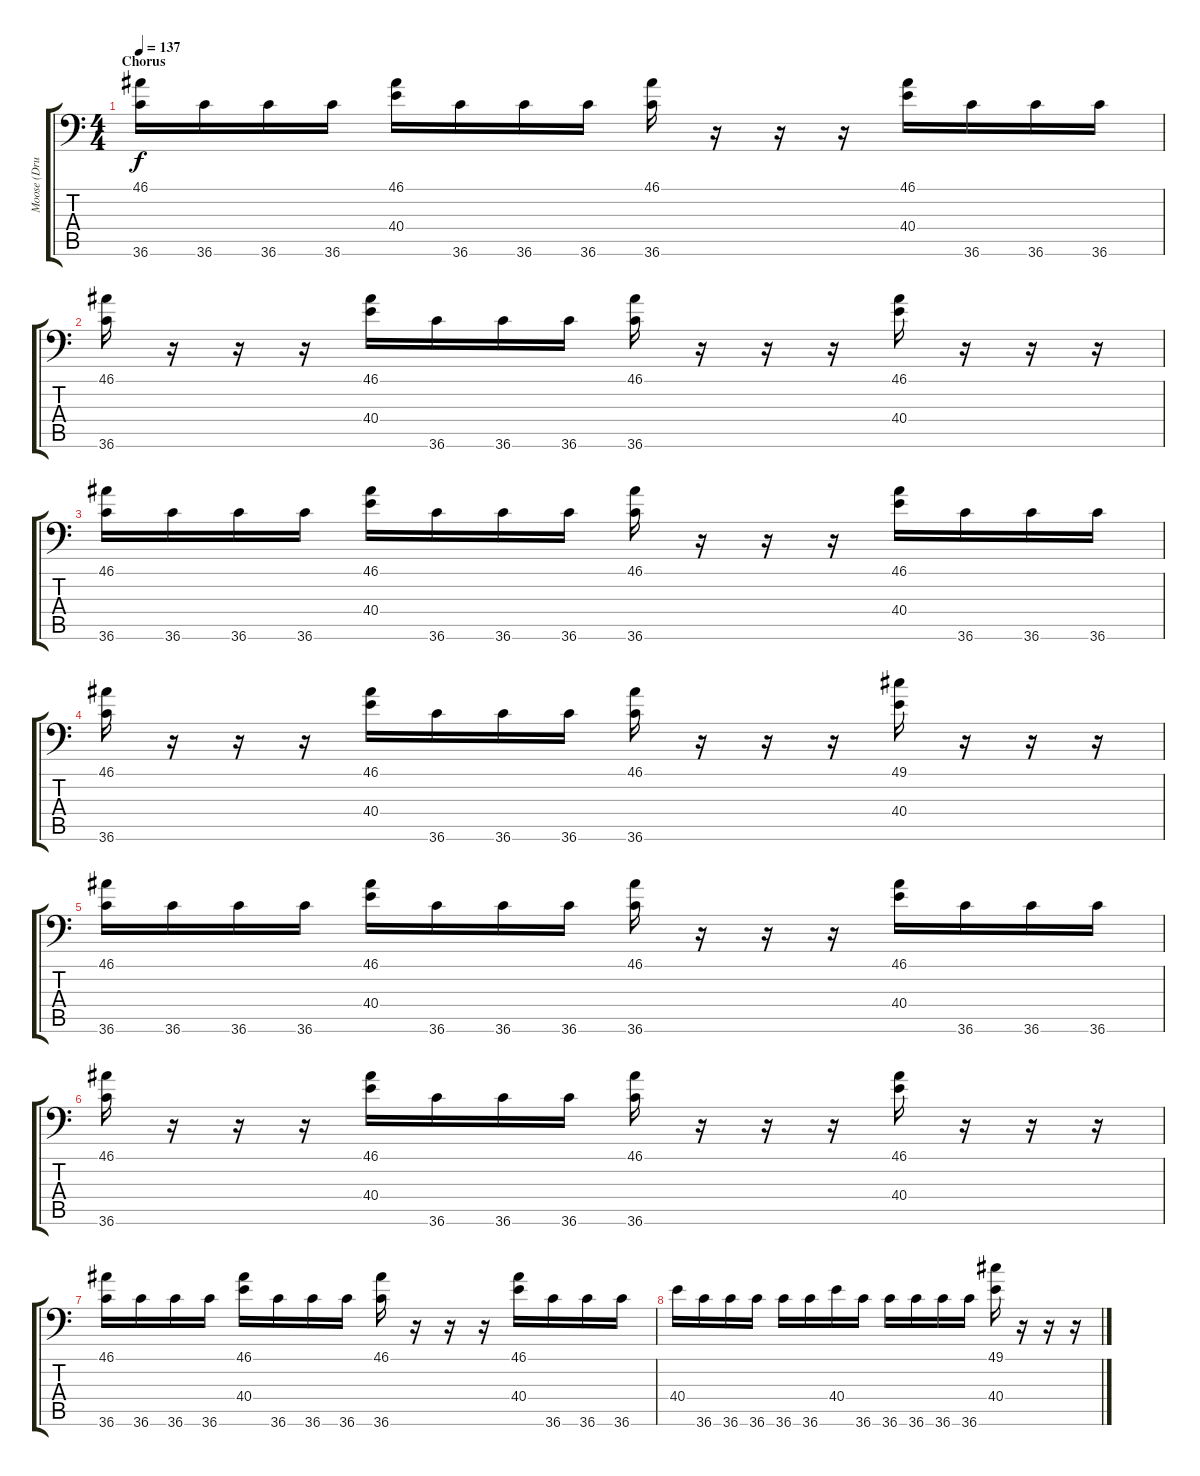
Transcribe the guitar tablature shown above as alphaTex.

\track ("Moose (Drums)" "Moose (Dru") {instrument acousticgrandpiano}
\staff {score tabs}
\tuning (C-1 C-1 C-1 C-1 C-1 C-1) {hide}
\ts (4 4)
\section ("" "Chorus")
\tempo 137
\clef f4
\ks c
(46.1 36.6).16{dy f} 36.6.16 36.6.16 36.6.16 (46.1 40.4).16 36.6.16 36.6.16 36.6.16 (46.1 36.6).16 r.16 r.16 r.16 (46.1 40.4).16 36.6.16 36.6.16 36.6.16 |
(46.1 36.6).16 r.16 r.16 r.16 (46.1 40.4).16 36.6.16 36.6.16 36.6.16 (46.1 36.6).16 r.16 r.16 r.16 (46.1 40.4).16 r.16 r.16 r.16 |
(46.1 36.6).16 36.6.16 36.6.16 36.6.16 (46.1 40.4).16 36.6.16 36.6.16 36.6.16 (46.1 36.6).16 r.16 r.16 r.16 (46.1 40.4).16 36.6.16 36.6.16 36.6.16 |
(46.1 36.6).16 r.16 r.16 r.16 (46.1 40.4).16 36.6.16 36.6.16 36.6.16 (46.1 36.6).16 r.16 r.16 r.16 (49.1 40.4).16 r.16 r.16 r.16 |
(46.1 36.6).16 36.6.16 36.6.16 36.6.16 (46.1 40.4).16 36.6.16 36.6.16 36.6.16 (46.1 36.6).16 r.16 r.16 r.16 (46.1 40.4).16 36.6.16 36.6.16 36.6.16 |
(46.1 36.6).16 r.16 r.16 r.16 (46.1 40.4).16 36.6.16 36.6.16 36.6.16 (46.1 36.6).16 r.16 r.16 r.16 (46.1 40.4).16 r.16 r.16 r.16 |
(46.1 36.6).16 36.6.16 36.6.16 36.6.16 (46.1 40.4).16 36.6.16 36.6.16 36.6.16 (46.1 36.6).16 r.16 r.16 r.16 (46.1 40.4).16 36.6.16 36.6.16 36.6.16 |
40.4.16 36.6.16 36.6.16 36.6.16 36.6.16 36.6.16 40.4.16 36.6.16 36.6.16 36.6.16 36.6.16 36.6.16 (49.1 40.4).16 r.16 r.16 r.16
